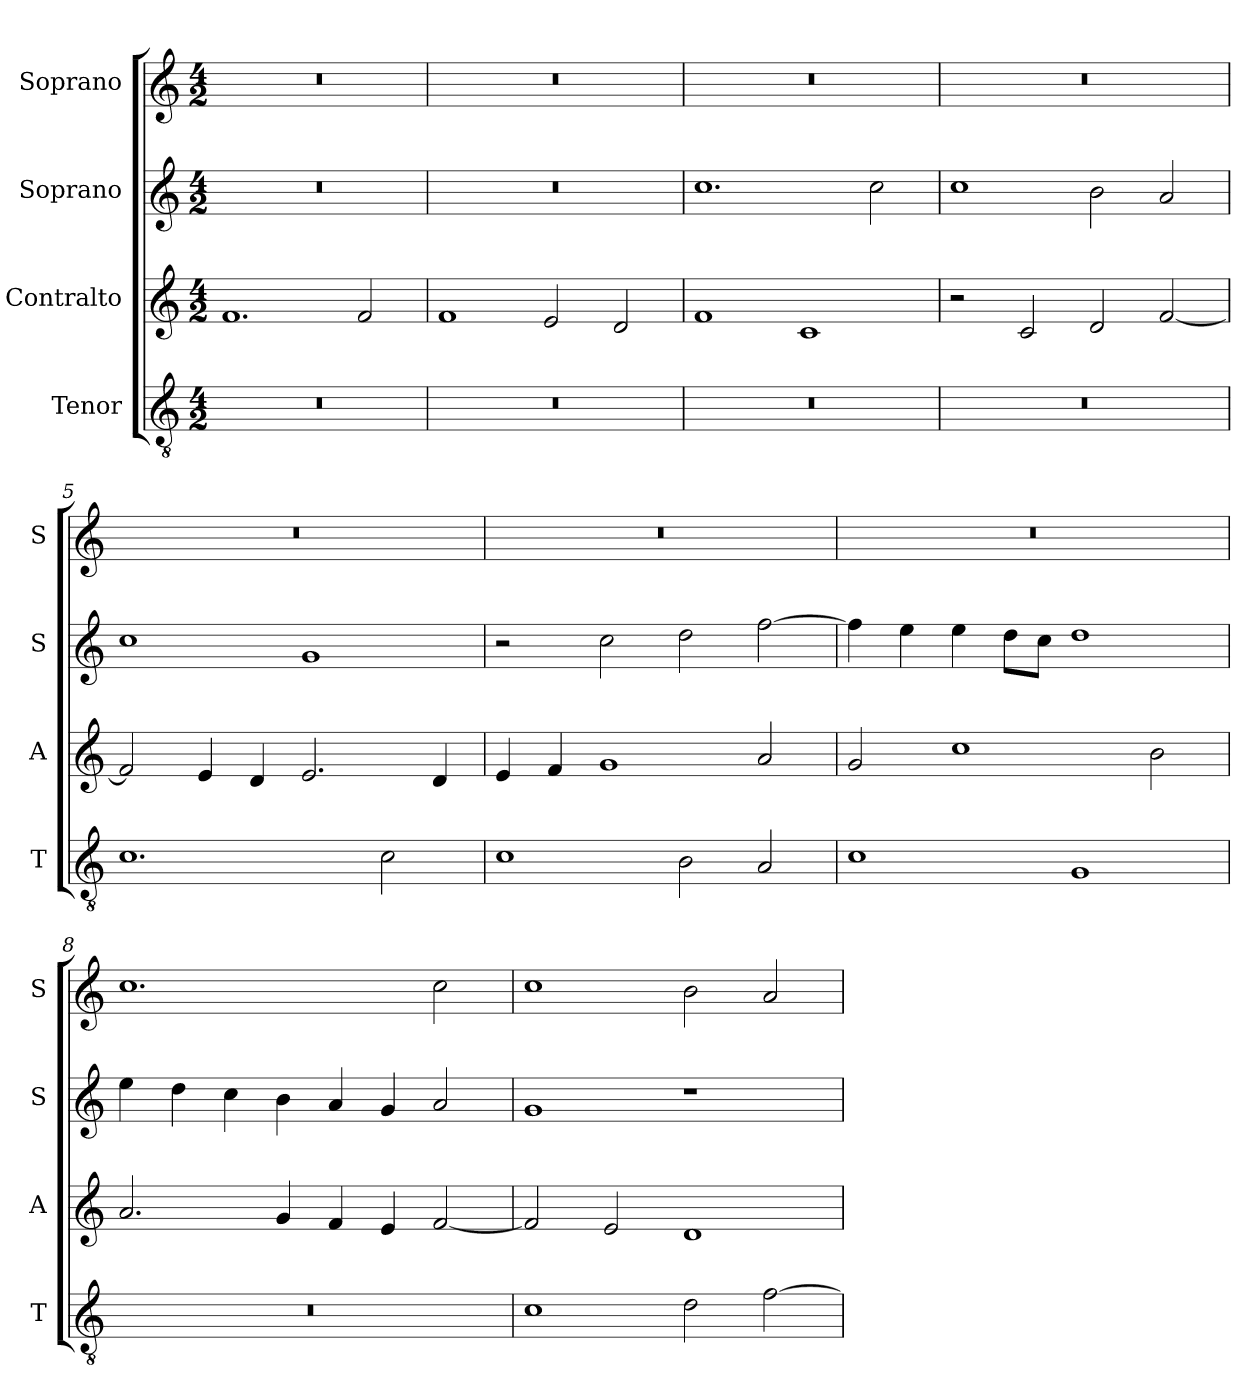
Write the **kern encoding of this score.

**kern	**kern	**kern	**kern
*part4	*part3	*part2	*part1
*staff4	*staff3	*staff2	*staff1
*I"Tenor	*I"Contralto	*I"Soprano	*I"Soprano
*I'T	*I'A	*I'S	*I'S
*clefGv2	*clefG2	*clefG2	*clefG2
*k[]	*k[]	*k[]	*k[]
*C:ion	*C:ion	*C:ion	*C:ion
*M4/2	*M4/2	*M4/2	*M4/2
=1	=1	=1	=1
0r	1.f	0r	0r
.	2f	.	.
=2	=2	=2	=2
0r	1f	0r	0r
.	2e	.	.
.	2d	.	.
=3	=3	=3	=3
0r	1f	1.cc	0r
.	1c	.	.
.	.	2cc	.
=4	=4	=4	=4
0r	2r	1cc	0r
.	2c	.	.
.	2d	2b	.
.	[2f	2a	.
=5	=5	=5	=5
1.c	2f]	1cc	0r
.	4e	.	.
.	4d	.	.
.	2.e	1g	.
2c	.	.	.
.	4d	.	.
=6	=6	=6	=6
1c	4e	2r	0r
.	4f	.	.
.	1g	2cc	.
2B	.	2dd	.
2A	2a	[2ff	.
=7	=7	=7	=7
1c	2g	4ff]	0r
.	.	4ee	.
.	1cc	4ee	.
.	.	8dd\L	.
.	.	8cc\J	.
1G	.	1dd	.
.	2b	.	.
=8	=8	=8	=8
0r	2.a	4ee	1.cc
.	.	4dd	.
.	.	4cc	.
.	4g	4b	.
.	4f	4a	.
.	4e	4g	.
.	[2f	2a	2cc
=9	=9	=9	=9
1c	2f]	1g	1cc
.	2e	.	.
2d	1d	1r	2b
[2f	.	.	2a
=	=	=	=
*-	*-	*-	*-
